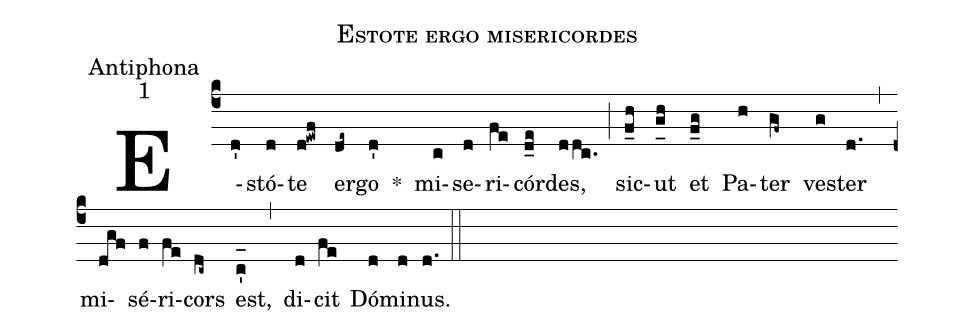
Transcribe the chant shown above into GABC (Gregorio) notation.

name:Estote ergo misericordes;
office-part:Antiphona;
mode:1;
%%
(c4) E(d')stó(d)te(d!ewf) er(de~)go(d') *() mi(c)se(d)ri(fe)cór(d_e)des,(ddc.) (;) sic(f_h)ut(g_[uh:l]h) et(f_g) Pa(h)ter(gf~) ve(g)ster(d.) (,) mi(dgf)sé(f)ri(fe)cors(dc~) est,(c'_[oh:h]) (,) di(d)cit(fe) Dó(d)mi(d)nus.(d.) (::)
